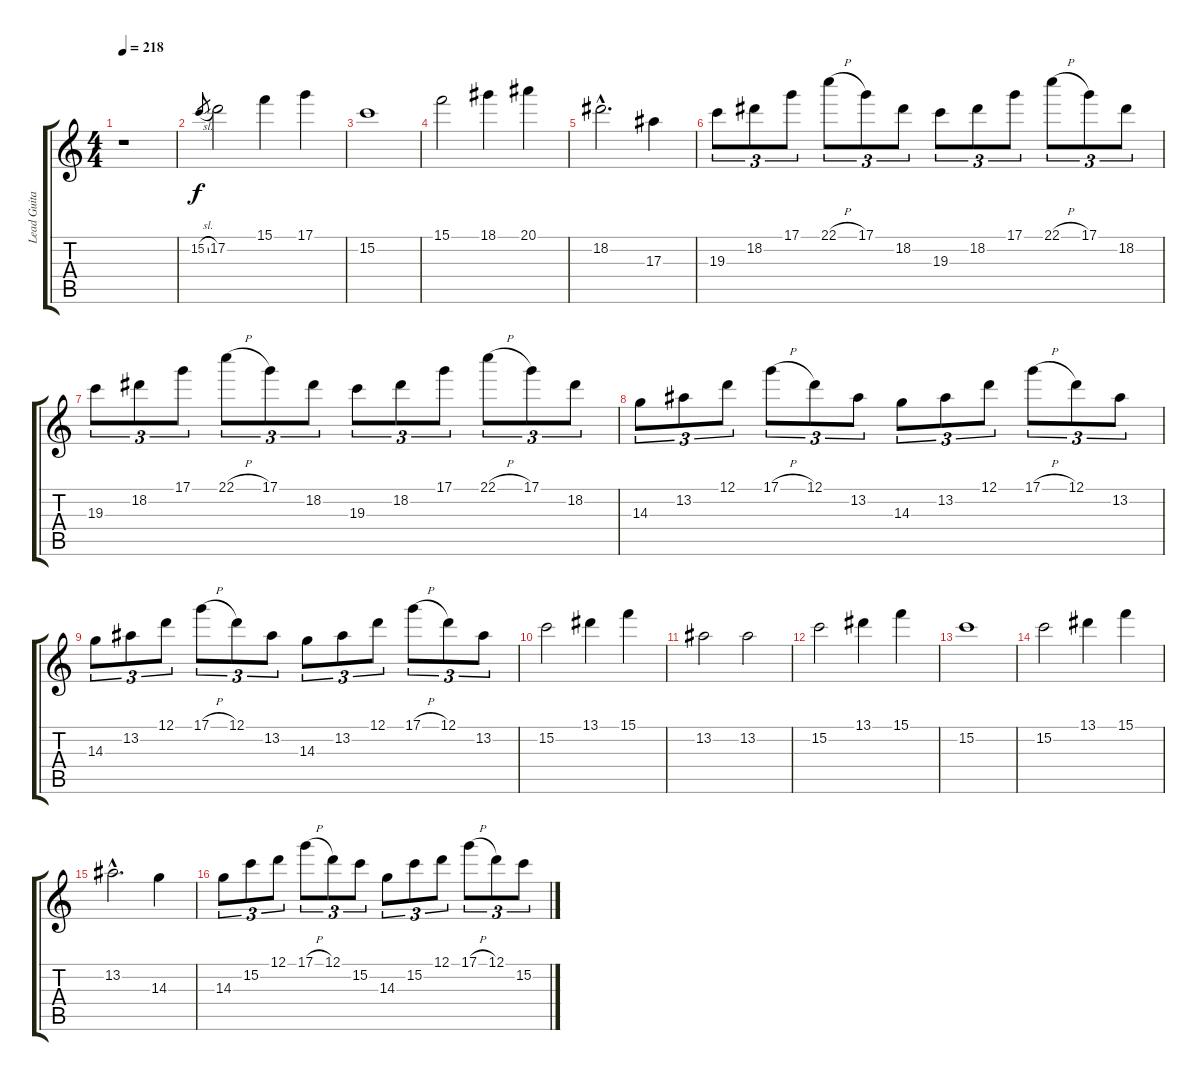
\track ("Lead Guitar" "Lead Guita") {instrument distortionguitar}
\staff {score tabs}
\tuning (D4 A3 F3 C3 G2 D2) {hide}
\ts (4 4)
\tempo 218
\clef g2
\ks c
r.1{dy f instrument distortionguitar} |
15.2{sl}.8{gr} 17.2.2 15.1.4 17.1.4 |
15.2.1 |
15.1.2 18.1.4 20.1.4 |
18.2{hac}.2{d} 17.3.4 |
19.3.8{tu (3 2)} 18.2.8{tu (3 2)} 17.1.8{tu (3 2)} 22.1{h}.8{tu (3 2)} 17.1.8{tu (3 2)} 18.2.8{tu (3 2)} 19.3.8{tu (3 2)} 18.2.8{tu (3 2)} 17.1.8{tu (3 2)} 22.1{h}.8{tu (3 2)} 17.1.8{tu (3 2)} 18.2.8{tu (3 2)} |
19.3.8{tu (3 2)} 18.2.8{tu (3 2)} 17.1.8{tu (3 2)} 22.1{h}.8{tu (3 2)} 17.1.8{tu (3 2)} 18.2.8{tu (3 2)} 19.3.8{tu (3 2)} 18.2.8{tu (3 2)} 17.1.8{tu (3 2)} 22.1{h}.8{tu (3 2)} 17.1.8{tu (3 2)} 18.2.8{tu (3 2)} |
14.3.8{tu (3 2)} 13.2.8{tu (3 2)} 12.1.8{tu (3 2)} 17.1{h}.8{tu (3 2)} 12.1.8{tu (3 2)} 13.2.8{tu (3 2)} 14.3.8{tu (3 2)} 13.2.8{tu (3 2)} 12.1.8{tu (3 2)} 17.1{h}.8{tu (3 2)} 12.1.8{tu (3 2)} 13.2.8{tu (3 2)} |
14.3.8{tu (3 2)} 13.2.8{tu (3 2)} 12.1.8{tu (3 2)} 17.1{h}.8{tu (3 2)} 12.1.8{tu (3 2)} 13.2.8{tu (3 2)} 14.3.8{tu (3 2)} 13.2.8{tu (3 2)} 12.1.8{tu (3 2)} 17.1{h}.8{tu (3 2)} 12.1.8{tu (3 2)} 13.2.8{tu (3 2)} |
15.2.2 13.1.4 15.1.4 |
13.2.2 13.2.2 |
15.2.2 13.1.4 15.1.4 |
15.2.1 |
15.2.2 13.1.4 15.1.4 |
13.2{hac}.2{d} 14.3.4 |
14.3.8{tu (3 2)} 15.2.8{tu (3 2)} 12.1.8{tu (3 2)} 17.1{h}.8{tu (3 2)} 12.1.8{tu (3 2)} 15.2.8{tu (3 2)} 14.3.8{tu (3 2)} 15.2.8{tu (3 2)} 12.1.8{tu (3 2)} 17.1{h}.8{tu (3 2)} 12.1.8{tu (3 2)} 15.2.8{tu (3 2)}
